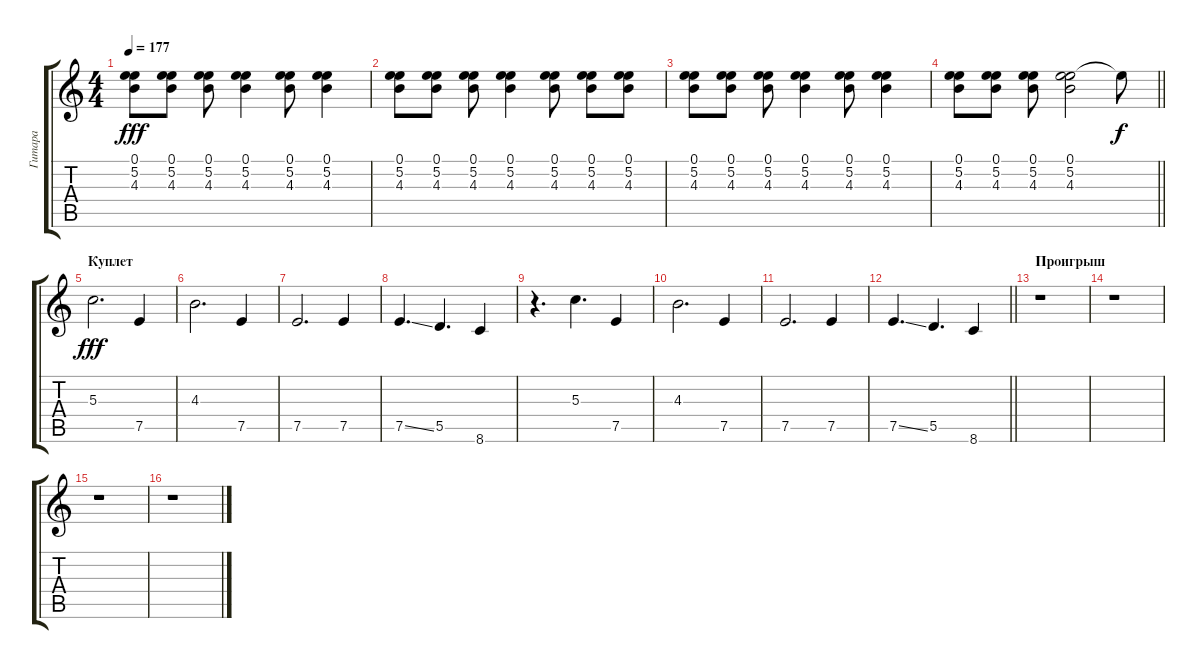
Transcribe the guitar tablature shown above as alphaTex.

\track ("Гитара" "Гитара") {instrument electricguitarclean}
\staff {score tabs}
\tuning (E4 B3 G3 D3 A2 E2) {hide}
\ts (4 4)
\tempo 177
\clef g2
\ks c
(0.1 5.2 4.3).8{dy fff} (0.1 5.2 4.3).8 (0.1 5.2 4.3).8 (0.1 5.2 4.3).4 (0.1 5.2 4.3).8 (0.1 5.2 4.3).4 |
(0.1 5.2 4.3).8 (0.1 5.2 4.3).8 (0.1 5.2 4.3).8 (0.1 5.2 4.3).4 (0.1 5.2 4.3).8 (0.1 5.2 4.3).8 (0.1 5.2 4.3).8 |
(0.1 5.2 4.3).8 (0.1 5.2 4.3).8 (0.1 5.2 4.3).8 (0.1 5.2 4.3).4 (0.1 5.2 4.3).8 (0.1 5.2 4.3).4 |
\barLineRight lightlight
(0.1 5.2 4.3).8 (0.1 5.2 4.3).8 (0.1 5.2 4.3).8 (0.1 5.2 4.3).2 0.1{t}.8{dy f} |
\section ("" "Куплет")
5.3.2{d dy fff} 7.5.4 |
4.3.2{d} 7.5.4 |
7.5.2{d} 7.5.4 |
7.5{ss}.4{d} 5.5.4{d} 8.6.4 |
r.4{d} 5.3.4{d} 7.5.4 |
4.3.2{d} 7.5.4 |
7.5.2{d} 7.5.4 |
\barLineRight lightlight
7.5{ss}.4{d} 5.5.4{d} 8.6.4 |
\section ("" "Проигрыш")
r.1 |
r.1 |
r.1 |
r.1
